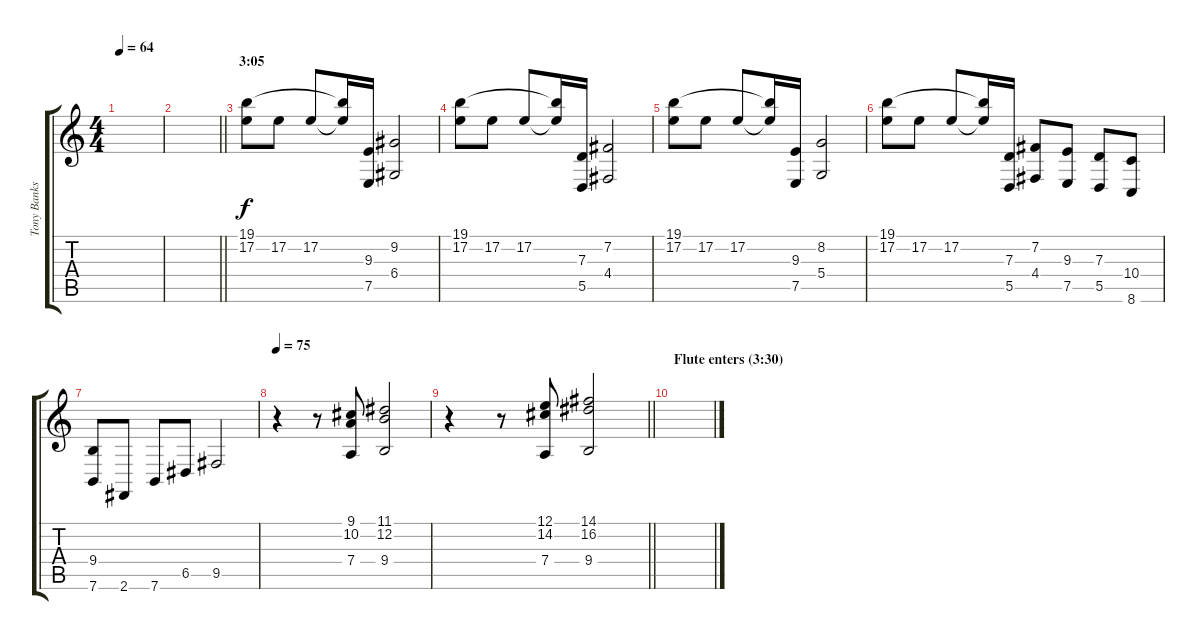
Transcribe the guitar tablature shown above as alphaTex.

\track ("Tony Banks (piano right hand)" "Tony Banks") {instrument acousticgrandpiano}
\staff {score tabs}
\tuning (E4 B3 G3 D3 A2 E2) {hide}
\ts (4 4)
\tempo 64
\clef g2
\ks c
|
\barLineRight lightlight
|
\section ("" "3:05")
(19.1 17.2).8 17.2.8 17.2.8 (19.1{t} 17.2{t}).16 (9.3 7.5).16 (9.2 6.4).2 |
(19.1 17.2).8 17.2.8 17.2.8 (19.1{t} 17.2{t}).16 (7.3 5.5).16 (7.2 4.4).2 |
(19.1 17.2).8 17.2.8 17.2.8 (19.1{t} 17.2{t}).16 (9.3 7.5).16 (8.2 5.4).2 |
(19.1 17.2).8 17.2.8 17.2.8 (19.1{t} 17.2{t}).16 (7.3 5.5).16 (7.2 4.4).8 (9.3 7.5).8 (7.3 5.5).8 (10.4 8.6).8 |
(9.4 7.6).8 2.6.8 7.6.8 6.5.8 9.5.2 |
\tempo 75
r.4 r.8 (9.1 10.2 7.4).8 (11.1 12.2 9.4).2 |
\barLineRight lightlight
r.4 r.8 (12.1 14.2 7.4).8 (14.1 16.2 9.4).2 |
\section ("" "Flute enters (3:30)")
